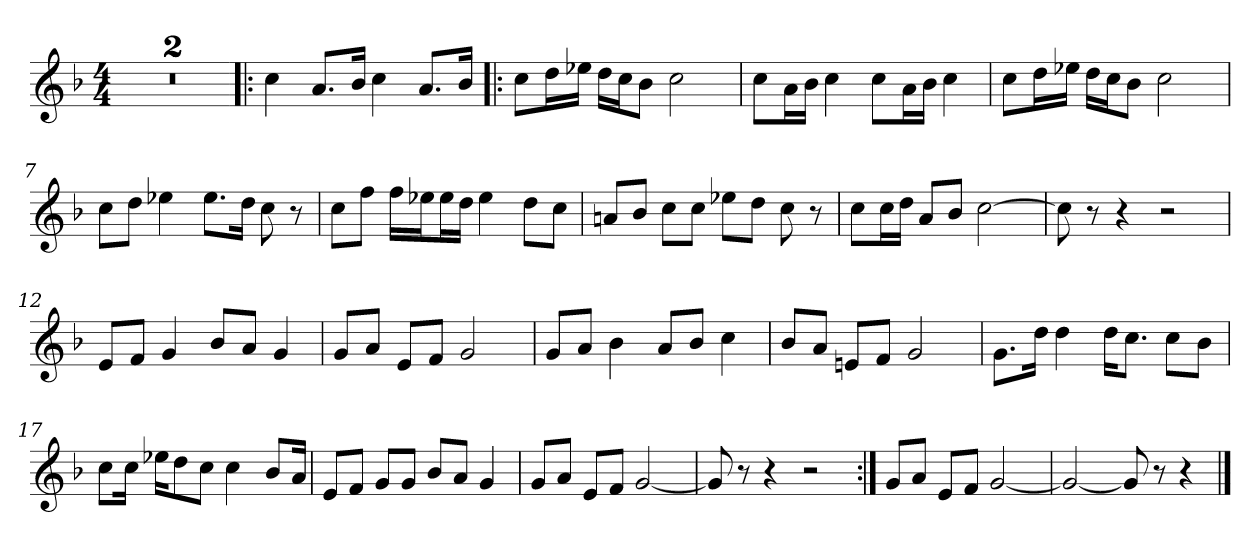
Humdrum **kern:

**kern
*part1
*staff1
*clefG2
*k[b-]
*M4/4
=1
1r
=2
1r
=3|!:
4cc
8.a/L
16b-/Jk
4cc
8.a/L
16b-/Jk
=4
8cc\L
16dd\L
16ee-X\JJ
16dd\LL
16cc\J
8b-\J
2cc
=5
8cc\L
16a\L
16b-\JJ
4cc
8cc\L
16a\L
16b-\JJ
4cc
=6
8cc\L
16dd\L
16ee-X\JJ
16dd\LL
16cc\J
8b-\J
2cc
=7
8cc\L
8dd\J
4ee-X
8.ee-\L
16dd\Jk
8cc
8r
=8
8cc\L
8ff\J
16ff\LL
16ee-X\J
16ee-\L
16dd\JJ
4ee-
8dd\L
8cc\J
=9
8an/L
8b-/J
8cc\L
8cc\J
8ee-X\L
8dd\J
8cc
8r
=10
8cc\L
16cc\L
16dd\JJ
8a/L
8b-/J
[2cc
=11
8cc]
8r
4r
2r
=12
8e/L
8f/J
4g
8b-/L
8a/J
4g
=13
8g/L
8a/J
8e/L
8f/J
2g
=14
8g/L
8a/J
4b-
8a/L
8b-/J
4cc
=15
8b-/L
8a/J
8en/L
8f/J
2g
=16
8.g\L
16dd\Jk
4dd
16dd\KL
8.cc\J
8cc\L
8b-\J
=17
8cc\L
16cc\Jk
16ee-X\KL
8dd\
8cc\J
4cc
8b-/L
16a/Jk
=18
8e/L
8f/J
8g/L
8g/J
8b-/L
8a/J
4g
=19
8g/L
8a/J
8e/L
8f/J
[2g
=20
8g]
8r
4r
2r
=21:|!
8g/L
8a/J
8e/L
8f/J
[2g
=22
2g_
8g]
8r
4r
==
*-
